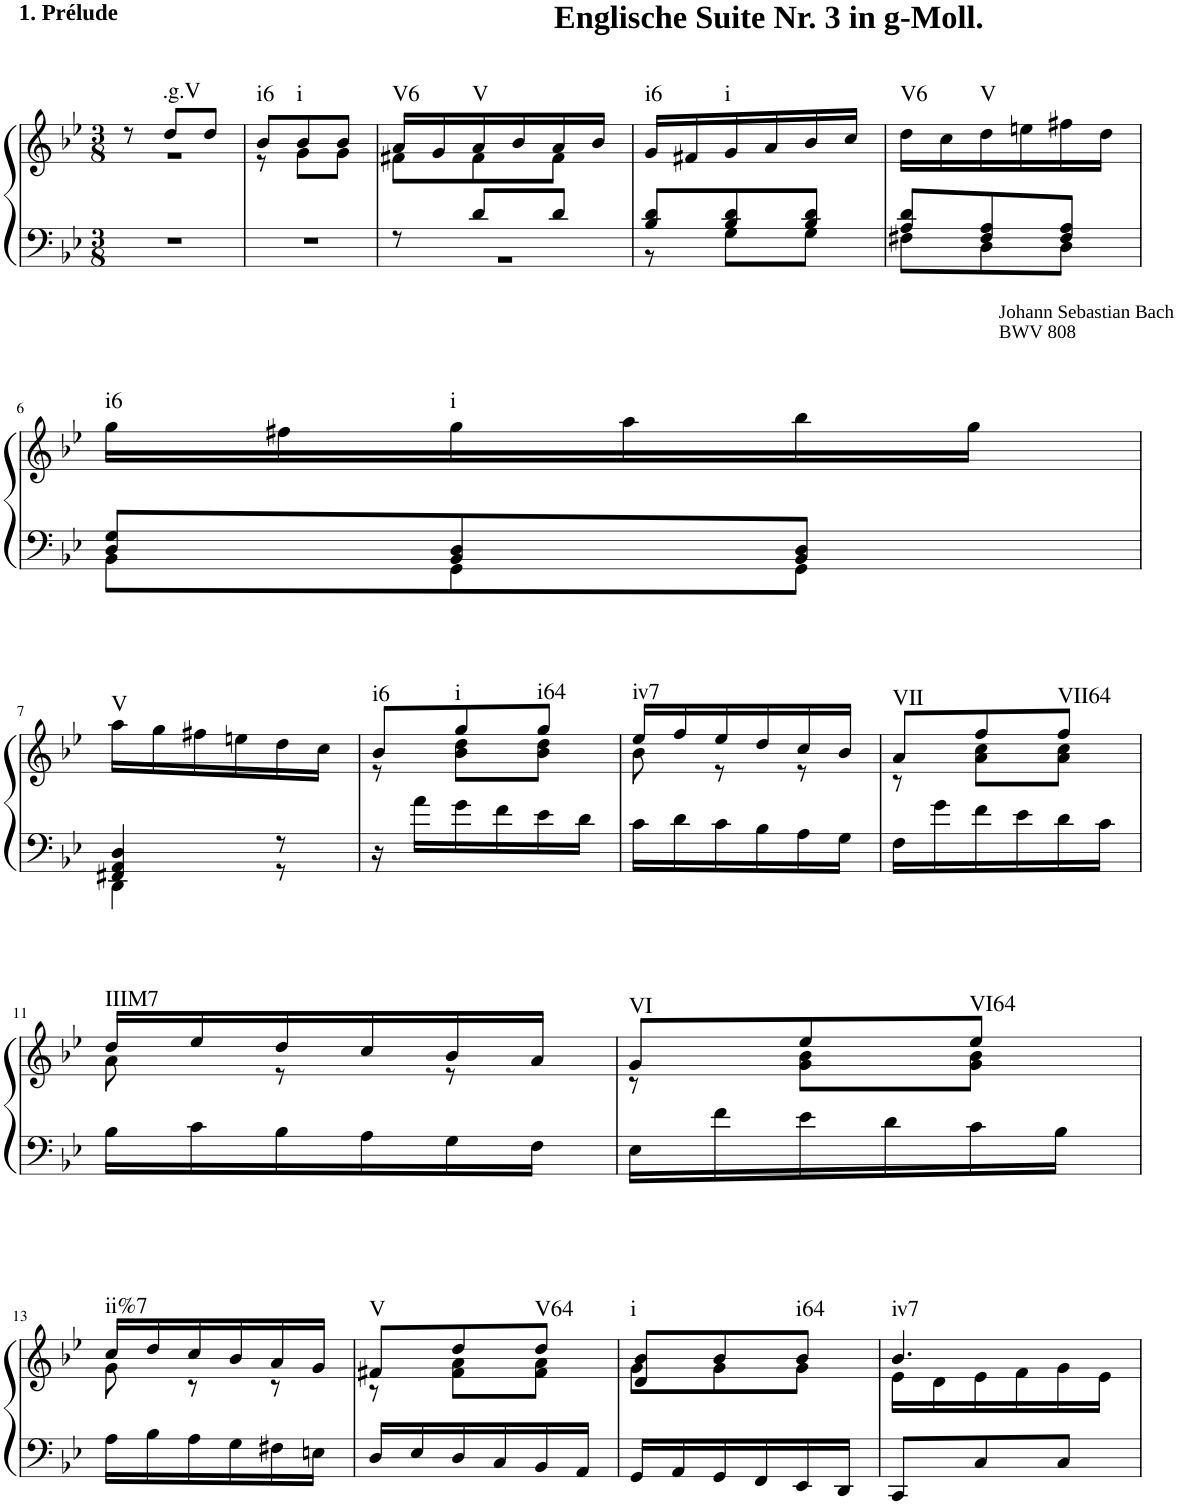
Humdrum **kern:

**kern	**kern	**harte
*part1	*part1	*part1
*staff2	*staff1	*
*I"unbenannt1	*	*
*clefF4	*clefG2	*
*k[b-e-]	*k[b-e-]	*
*M3/8	*M3/8	*
=1	=1	=1
*	*^	*
!	!LO:TX:a:B:t=1. Prélude	!	!
4.r	8r	4.r	.
!	!	!	!LO:H:kt=.g.V
.	8dd/L	.	N
.	8dd/J	.	.
=2	=2	=2	=2
!	!	!	!LO:H:kt=i6
4.r	8b-/L	8r	N
!	!	!	!LO:H:kt=i
.	8b-/	8g\L	N
.	8b-/J	8g\J	.
=3	=3	=3	=3
*^	*	*	*
!	!	!	!	!LO:H:kt=V6
8r	4.r	16a/LL	8f#X\L	N
!	!	!LO:TX:a:B:t=Englische Suite Nr. 3 in g-Moll.	!	!
.	.	16g/	.	.
!	!	!	!	!LO:H:kt=V
8d/L	.	16a/	8f#\	N
.	.	16b-/	.	.
8d/J	.	16a/	8f#\J	.
.	.	16b-/JJ	.	.
*	*	*v	*v	*
=4	=4	=4	=4
!	!	!	!LO:H:kt=i6
8B-/ 8d/L	8r	16g/LL	N
.	.	16f#X/	.
!	!	!	!LO:H:kt=i
8B-/ 8d/	8G\L	16g/	N
.	.	16a/	.
8B-/ 8d/J	8G\J	16b-/	.
.	.	16cc/JJ	.
=5	=5	=5	=5
!	!	!	!LO:H:kt=V6
8A/ 8d/L	8F#X\L	16dd\LL	N
.	.	16cc\	.
!	!	!	!LO:H:kt=V
8F#/ 8A/	8D\	16dd\	N
.	.	16een\	.
8F#/ 8A/J	8D\J	16ff#X\	.
.	.	16dd\JJ	.
!!LO:LB:g=z
=6	=6	=6	=6
!	!	!	!LO:H:kt=i6
8D/ 8G/L	8BB-\L	16gg\LL	N
.	.	16ff#X\	.
!	!	!	!LO:H:kt=i
8BB-/ 8D/	8GG\	16gg\	N
.	.	16aa\	.
8BB-/ 8D/J	8GG\J	16bb-\	.
!	!	!LO:TX:a:t=Johann Sebastian Bach	!
!	!	!LO:TX:a:t=BWV 808	!
.	.	16gg\JJ	.
!!LO:LB:g=z
=7	=7	=7	=7
!	!	!	!LO:H:kt=V
4FF#X/ 4AA/ 4D/	4DD\	16aa\LL	N
.	.	16gg\	.
.	.	16ff#X\	.
.	.	16een\	.
8r	8r	16dd\	.
.	.	16cc\JJ	.
*v	*v	*	*
=8	=8	=8
*	*^	*
!	!	!	!LO:H:kt=i6
16r	8b-/L	8r	N
16a\LL	.	.	.
!	!	!	!LO:H:kt=i
16g\	8gg/	8b-\ 8dd\L	N
16f\	.	.	.
!	!	!	!LO:H:kt=i64
16e-\	8gg/J	8b-\ 8dd\J	N
16d\JJ	.	.	.
=9	=9	=9	=9
!	!	!	!LO:H:kt=iv7
16c\LL	16ee-/LL	8b-\	N
16d\	16ff/	.	.
16c\	16ee-/	8r	.
16B-\	16dd/	.	.
16A\	16cc/	8r	.
16G\JJ	16b-/JJ	.	.
=10	=10	=10	=10
!	!	!	!LO:H:kt=VII
16F\LL	8a/L	8r	N
16g\	.	.	.
16f\	8ff/	8a\ 8cc\L	.
16e-\	.	.	.
!	!	!	!LO:H:kt=VII64
16d\	8ff/J	8a\ 8cc\J	N
16c\JJ	.	.	.
!!LO:LB:g=z	!!
=11	=11	=11	=11
!	!	!	!LO:H:kt=IIIM7
16B-\LL	16dd/LL	8a\	N
16c\	16ee-/	.	.
16B-\	16dd/	8r	.
16A\	16cc/	.	.
16G\	16b-/	8r	.
16F\JJ	16a/JJ	.	.
=12	=12	=12	=12
!	!	!	!LO:H:kt=VI
16E-\LL	8g/L	8r	N
16f\	.	.	.
16e-\	8ee-/	8g\ 8b-\L	.
16d\	.	.	.
!	!	!	!LO:H:kt=VI64
16c\	8ee-/J	8g\ 8b-\J	N
16B-\JJ	.	.	.
!!LO:LB:g=z	!!
=13	=13	=13	=13
!	!	!	!LO:H:kt=ii%7
16A\LL	16cc/LL	8g\	N
16B-\	16dd/	.	.
16A\	16cc/	8r	.
16G\	16b-/	.	.
16F#X\	16a/	8r	.
16En\JJ	16g/JJ	.	.
=14	=14	=14	=14
!	!	!	!LO:H:kt=V
16D/LL	8f#X/L	8r	N
16E-/	.	.	.
16D/	8dd/	8f#\ 8a\L	.
16C/	.	.	.
!	!	!	!LO:H:kt=V64
16BB-/	8dd/J	8f#\ 8a\J	N
16AA/JJ	.	.	.
=15	=15	=15	=15
!	!	!	!LO:H:kt=i
16GG/LL	8d/ 8b-/L	8g\L	N
16AA/	.	.	.
16GG/	8b-/	8g\	.
16FF/	.	.	.
!	!	!	!LO:H:kt=i64
16EE-/	8b-/J	8g\J	N
16DD/JJ	.	.	.
=16	=16	=16	=16
!	!	!	!LO:H:kt=iv7
8CC/L	4.b-/	16e-\LL	N
.	.	16d\	.
8C/	.	16e-\	.
.	.	16f\	.
8C/J	.	16g\	.
.	.	16e-\JJ	.
*	*v	*v	*
=	=	=
*-	*-	*-
